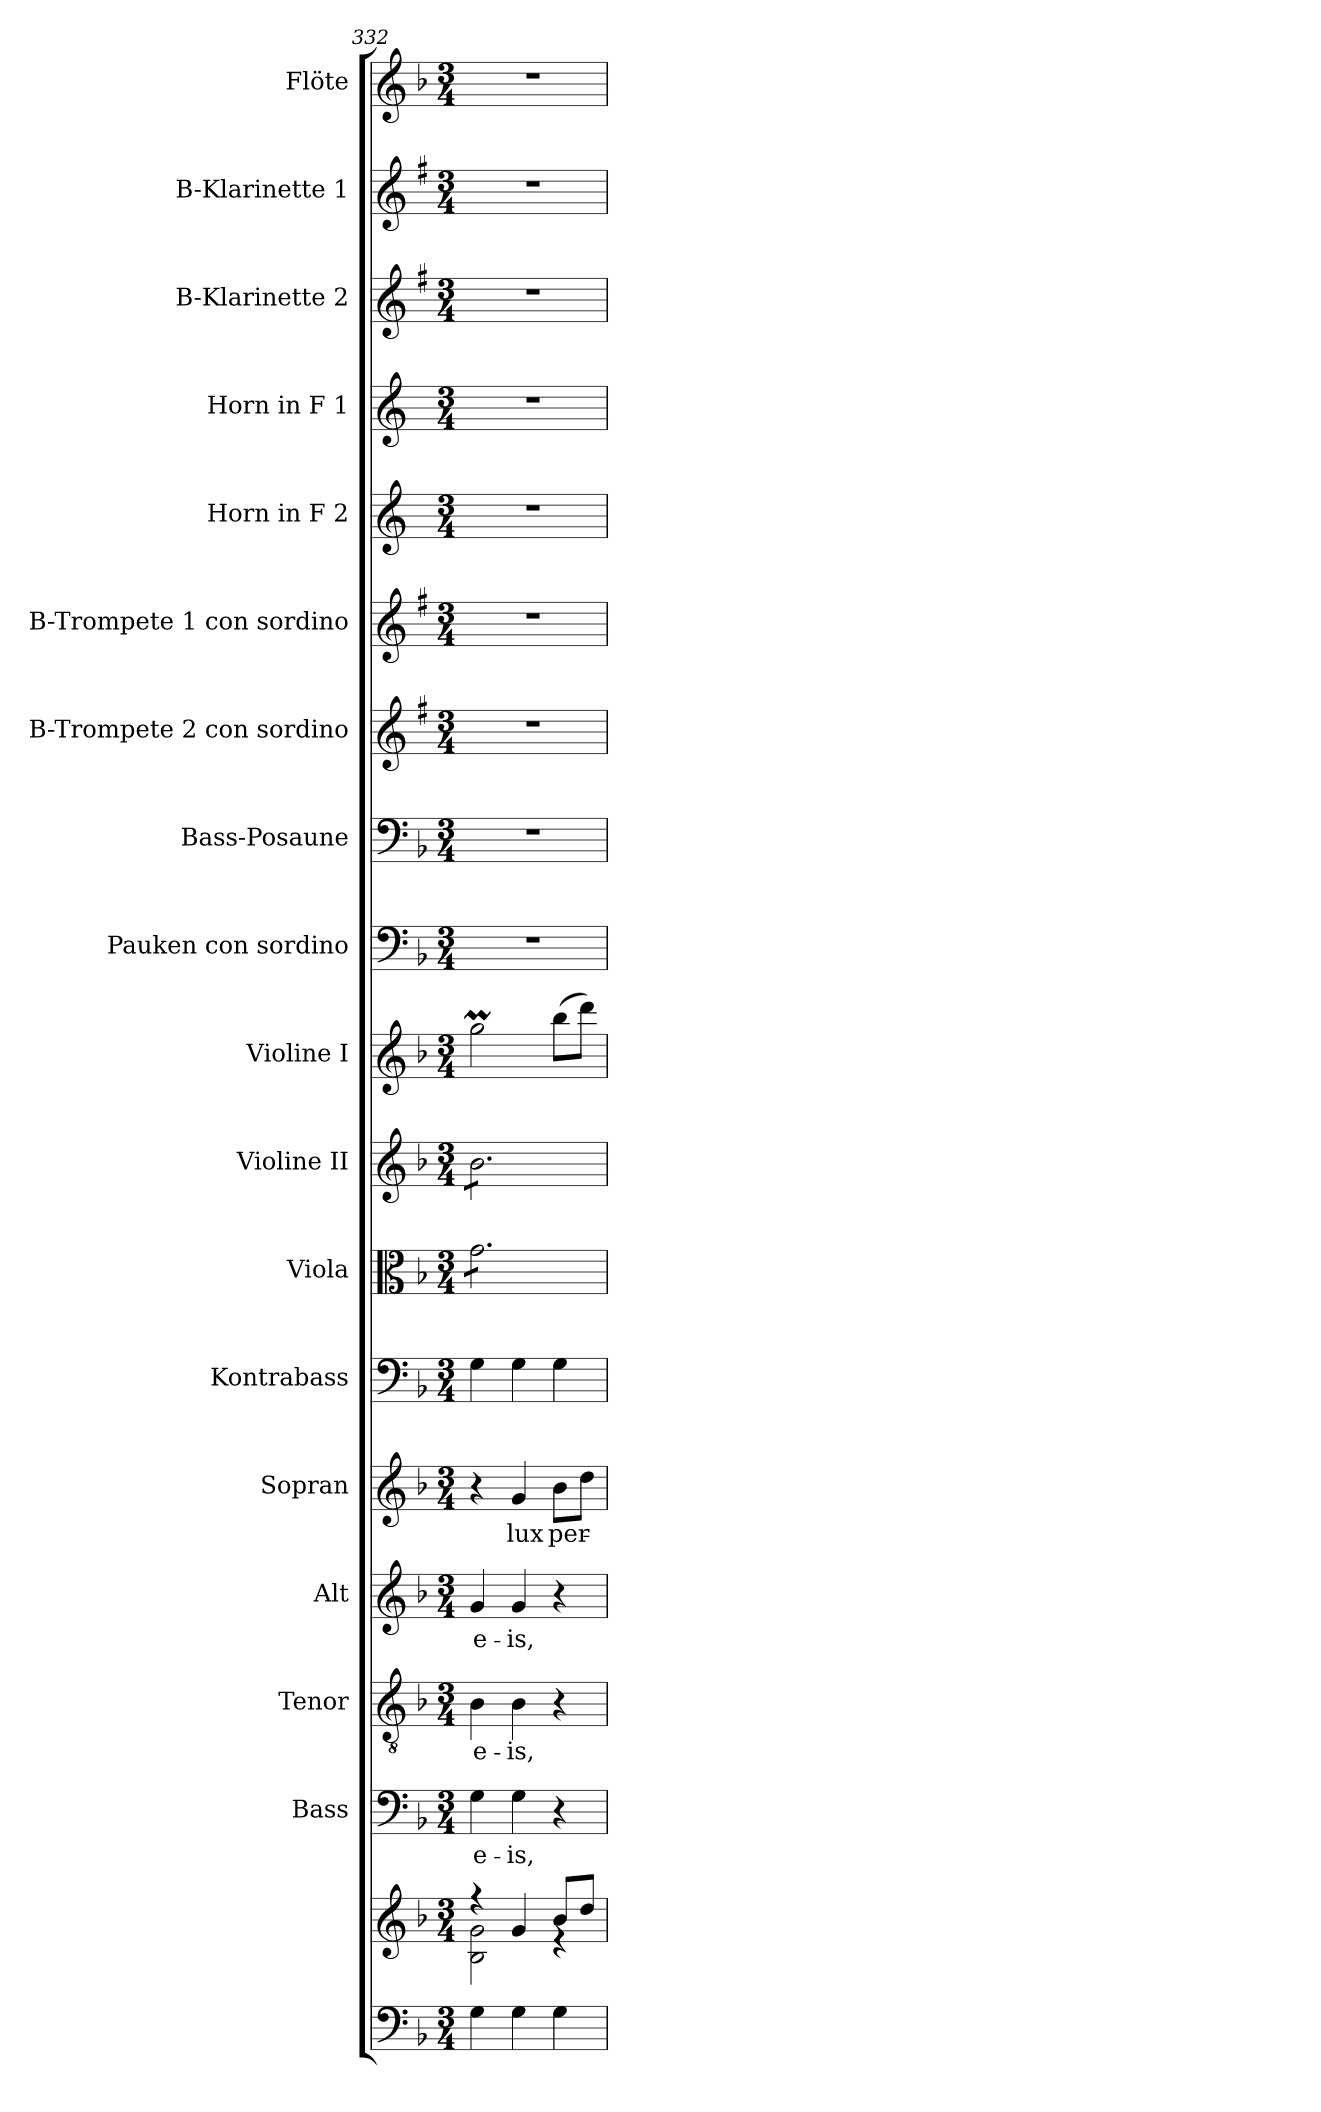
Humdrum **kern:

**kern	**kern	**kern	**text	**kern	**text	**kern	**text	**kern	**text	**kern	**kern	**kern	**kern	**kern	**kern	**kern	**kern	**kern	**kern	**kern	**kern	**kern
*part18	*part18	*part17	*part17	*part16	*part16	*part15	*part15	*part14	*part14	*part13	*part12	*part11	*part10	*part9	*part8	*part7	*part6	*part5	*part4	*part3	*part2	*part1
*staff19	*staff18	*staff17	*staff17	*staff16	*staff16	*staff15	*staff15	*staff14	*staff14	*staff13	*staff12	*staff11	*staff10	*staff9	*staff8	*staff7	*staff6	*staff5	*staff4	*staff3	*staff2	*staff1
*	*	*I"Bass	*	*I"Tenor	*	*I"Alt	*	*I"Sopran	*	*I"Kontrabass	*I"Viola	*I"Violine II	*I"Violine I	*I"Pauken con sordino	*I"Bass-Posaune	*I"B-Trompete 2 con sordino	*I"B-Trompete 1 con sordino	*I"Horn in F 2	*I"Horn in F 1	*I"B-Klarinette 2	*I"B-Klarinette 1	*I"Flöte
*	*	*I'B.	*	*I'T.	*	*I'A.	*	*I'S.	*	*I'Kb.	*I'Vla.	*I'Vl. II	*I'Vl. I	*I'Pk.	*I'B. Pos.	*I'B Trp. 2	*I'B Trp. 1	*	*	*I'B Kl. 2	*I'B Kl. 1	*I'Fl.
*clefF4	*clefG2	*clefF4	*	*clefGv2	*	*clefG2	*	*clefG2	*	*clefF4	*clefC3	*clefG2	*clefG2	*clefF4	*clefF4	*clefG2	*clefG2	*clefG2	*clefG2	*clefG2	*clefG2	*clefG2
*	*	*	*	*	*	*	*	*	*	*ITrd7c12	*	*	*	*	*	*ITrd1c2	*ITrd1c2	*ITrd4c7	*ITrd4c7	*ITrd1c2	*ITrd1c2	*
*k[b-]	*k[b-]	*k[b-]	*	*k[b-]	*	*k[b-]	*	*k[b-]	*	*k[b-]	*k[b-]	*k[b-]	*k[b-]	*k[b-]	*k[b-]	*k[b-]	*k[b-]	*k[b-]	*k[b-]	*k[b-]	*k[b-]	*k[b-]
*F:	*F:	*F:	*	*F:	*	*F:	*	*F:	*	*F:	*F:	*F:	*F:	*F:	*F:	*F:	*F:	*F:	*F:	*F:	*F:	*F:
*M3/4	*M3/4	*M3/4	*	*M3/4	*	*M3/4	*	*M3/4	*	*M3/4	*M3/4	*M3/4	*M3/4	*M3/4	*M3/4	*M3/4	*M3/4	*M3/4	*M3/4	*M3/4	*M3/4	*M3/4
=332	=332	=332	=332	=332	=332	=332	=332	=332	=332	=332	=332	=332	=332	=332	=332	=332	=332	=332	=332	=332	=332	=332
*	*^	*	*	*	*	*	*	*	*	*	*	*	*	*	*	*	*	*	*	*	*	*
!	!	!	!	!LO:LY:b	!	!LO:LY:b	!	!LO:LY:b	!	!	!	!	!	!	!	!	!	!	!	!	!	!	!
*	*	*	*	*	*	*	*	*	*	*	*	*tremolo	*	*	*	*	*	*	*	*	*	*	*
*	*	*	*	*	*	*	*	*	*	*	*	*	*tremolo	*	*	*	*	*	*	*	*	*	*
4G\	4ree	2B-\ 2g\	4G\	e-	4B-\	e-	4g/	e-	4r	.	4GG\	8g\L	8b-\L	2ggM\	2.r	2.r	2.r	2.r	2.r	2.r	2.r	2.r	2.r
.	.	.	.	.	.	.	.	.	.	.	.	8g\	8b-\	.	.	.	.	.	.	.	.	.	.
!	!	!	!	!LO:LY:b	!	!LO:LY:b	!	!LO:LY:b	!	!LO:LY:b	!	!	!	!	!	!	!	!	!	!	!	!	!
4G\	4g/	.	4G\	-is,	4B-\	-is,	4g/	-is,	4g/	lux	4GG\	8g\	8b-\	.	.	.	.	.	.	.	.	.	.
.	.	.	.	.	.	.	.	.	.	.	.	8g\	8b-\	.	.	.	.	.	.	.	.	.	.
!	!	!	!	!	!	!	!	!	!	!LO:LY:b	!	!	!	!	!	!	!	!	!	!	!	!	!
4G\	8b-/L	4rd	4r	.	4r	.	4r	.	8b-\L	per-	4GG\	8g\	8b-\	(>8bb-\L	.	.	.	.	.	.	.	.	.
.	8dd/J	.	.	.	.	.	.	.	8dd\J	.	.	8g\J	8b-\J	8ddd\J)	.	.	.	.	.	.	.	.	.
*	*	*	*	*	*	*	*	*	*	*	*	*	*Xtremolo	*	*	*	*	*	*	*	*	*	*
*	*	*	*	*	*	*	*	*	*	*	*	*Xtremolo	*	*	*	*	*	*	*	*	*	*	*
*	*v	*v	*	*	*	*	*	*	*	*	*	*	*	*	*	*	*	*	*	*	*	*	*
=	=	=	=	=	=	=	=	=	=	=	=	=	=	=	=	=	=	=	=	=	=	=
*-	*-	*-	*-	*-	*-	*-	*-	*-	*-	*-	*-	*-	*-	*-	*-	*-	*-	*-	*-	*-	*-	*-
